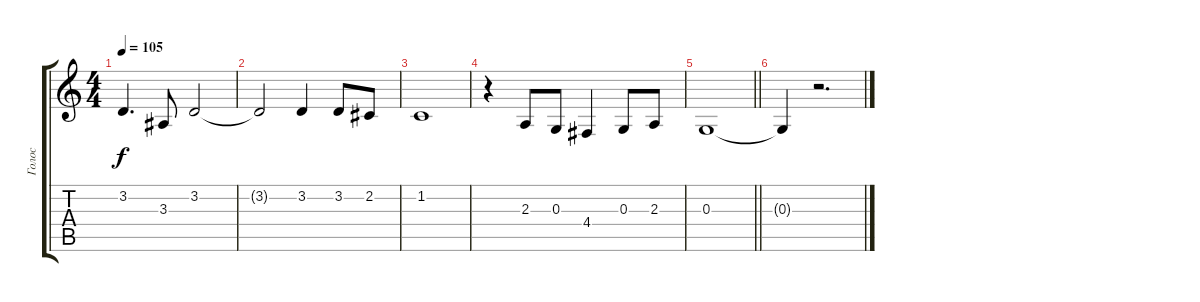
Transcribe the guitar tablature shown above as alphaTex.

\track ("Голос" "Голос") {solo instrument panflute}
\staff {score tabs}
\tuning (E4 B3 G3 D3 A2 E2) {hide}
\ts (4 4)
\tempo 105
\clef g2
\ks c
3.2.4{d dy f} 3.3.8 3.2.2 |
3.2{t}.2 3.2.4 3.2.8 2.2.8 |
1.2.1 |
r.4 2.3.8 0.3.8 4.4.4 0.3.8 2.3.8 |
\barLineRight lightlight
0.3.1 |
0.3{t}.4 r.2{d}
